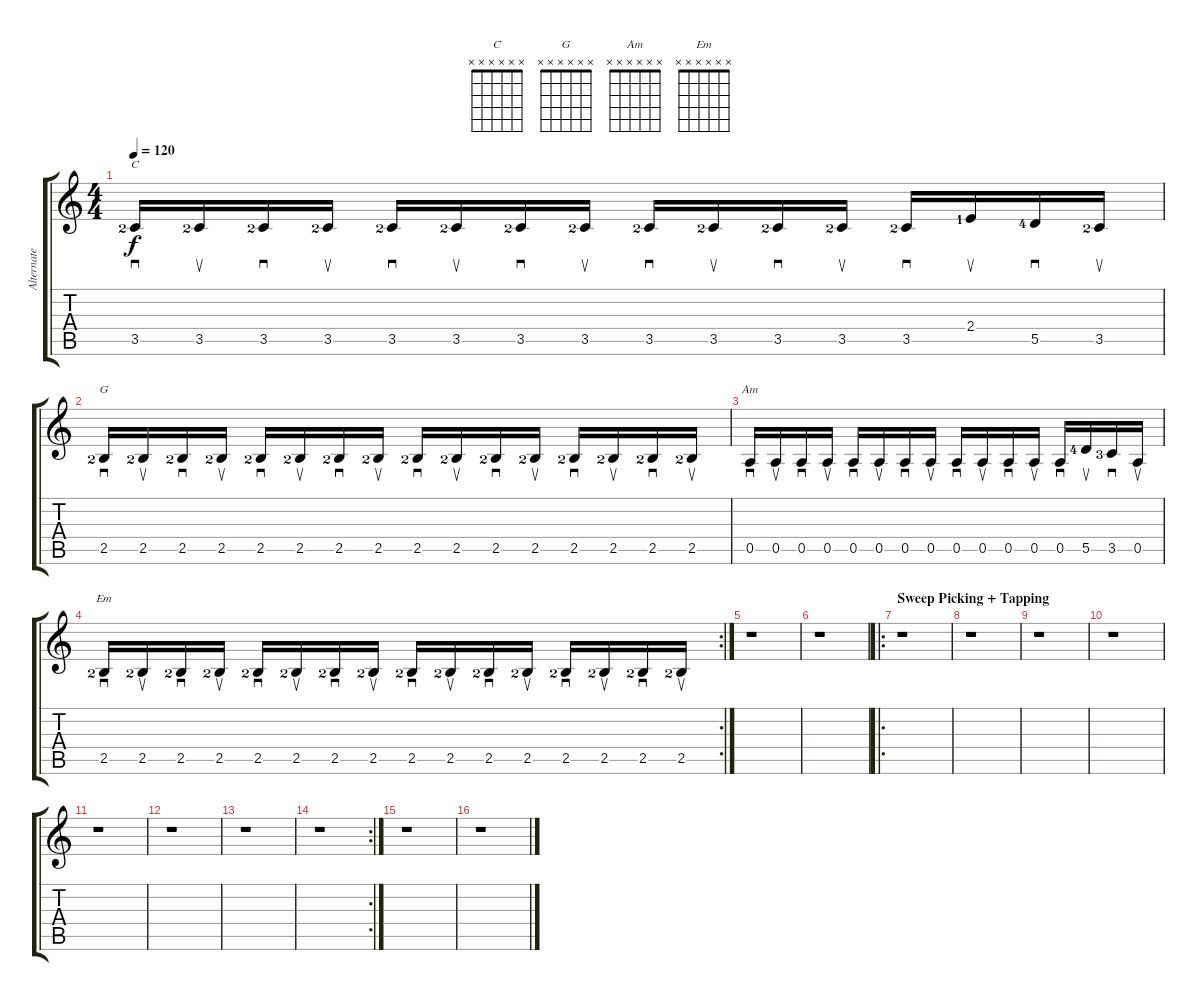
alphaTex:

\track ("Alternate Picking" "Alternate ") {instrument distortionguitar}
\staff {score tabs}
\tuning (E4 B3 G3 D3 A2 E2) {hide}
\chord ("C" x x x x x x)
\chord ("G" x x x x x x)
\chord ("Am" x x x x x x)
\chord ("Em" x x x x x x)
\ts (4 4)
\tempo 120
\clef g2
\ks c
3.5{lf 3}.16{sd ch "C" dy f} 3.5{lf 3}.16{su} 3.5{lf 3}.16{sd} 3.5{lf 3}.16{su} 3.5{lf 3}.16{sd} 3.5{lf 3}.16{su} 3.5{lf 3}.16{sd} 3.5{lf 3}.16{su} 3.5{lf 3}.16{sd} 3.5{lf 3}.16{su} 3.5{lf 3}.16{sd} 3.5{lf 3}.16{su} 3.5{lf 3}.16{sd} 2.4{lf 2}.16{su} 5.5{lf 5}.16{sd} 3.5{lf 3}.16{su} |
2.5{lf 3}.16{sd ch "G"} 2.5{lf 3}.16{su} 2.5{lf 3}.16{sd} 2.5{lf 3}.16{su} 2.5{lf 3}.16{sd} 2.5{lf 3}.16{su} 2.5{lf 3}.16{sd} 2.5{lf 3}.16{su} 2.5{lf 3}.16{sd} 2.5{lf 3}.16{su} 2.5{lf 3}.16{sd} 2.5{lf 3}.16{su} 2.5{lf 3}.16{sd} 2.5{lf 3}.16{su} 2.5{lf 3}.16{sd} 2.5{lf 3}.16{su} |
0.5.16{sd ch "Am"} 0.5.16{su} 0.5.16{sd} 0.5.16{su} 0.5.16{sd} 0.5.16{su} 0.5.16{sd} 0.5.16{su} 0.5.16{sd} 0.5.16{su} 0.5.16{sd} 0.5.16{su} 0.5.16{sd} 5.5{lf 5}.16{su} 3.5{lf 4}.16{sd} 0.5.16{su} |
\rc 2
2.5{lf 3}.16{sd ch "Em"} 2.5{lf 3}.16{su} 2.5{lf 3}.16{sd} 2.5{lf 3}.16{su} 2.5{lf 3}.16{sd} 2.5{lf 3}.16{su} 2.5{lf 3}.16{sd} 2.5{lf 3}.16{su} 2.5{lf 3}.16{sd} 2.5{lf 3}.16{su} 2.5{lf 3}.16{sd} 2.5{lf 3}.16{su} 2.5{lf 3}.16{sd} 2.5{lf 3}.16{su} 2.5{lf 3}.16{sd} 2.5{lf 3}.16{su} |
r.1 |
r.1 |
\ro
\section ("" "Sweep Picking + Tapping")
r.1 |
r.1 |
r.1 |
r.1 |
r.1 |
r.1 |
r.1 |
\rc 2
r.1 |
r.1 |
r.1
